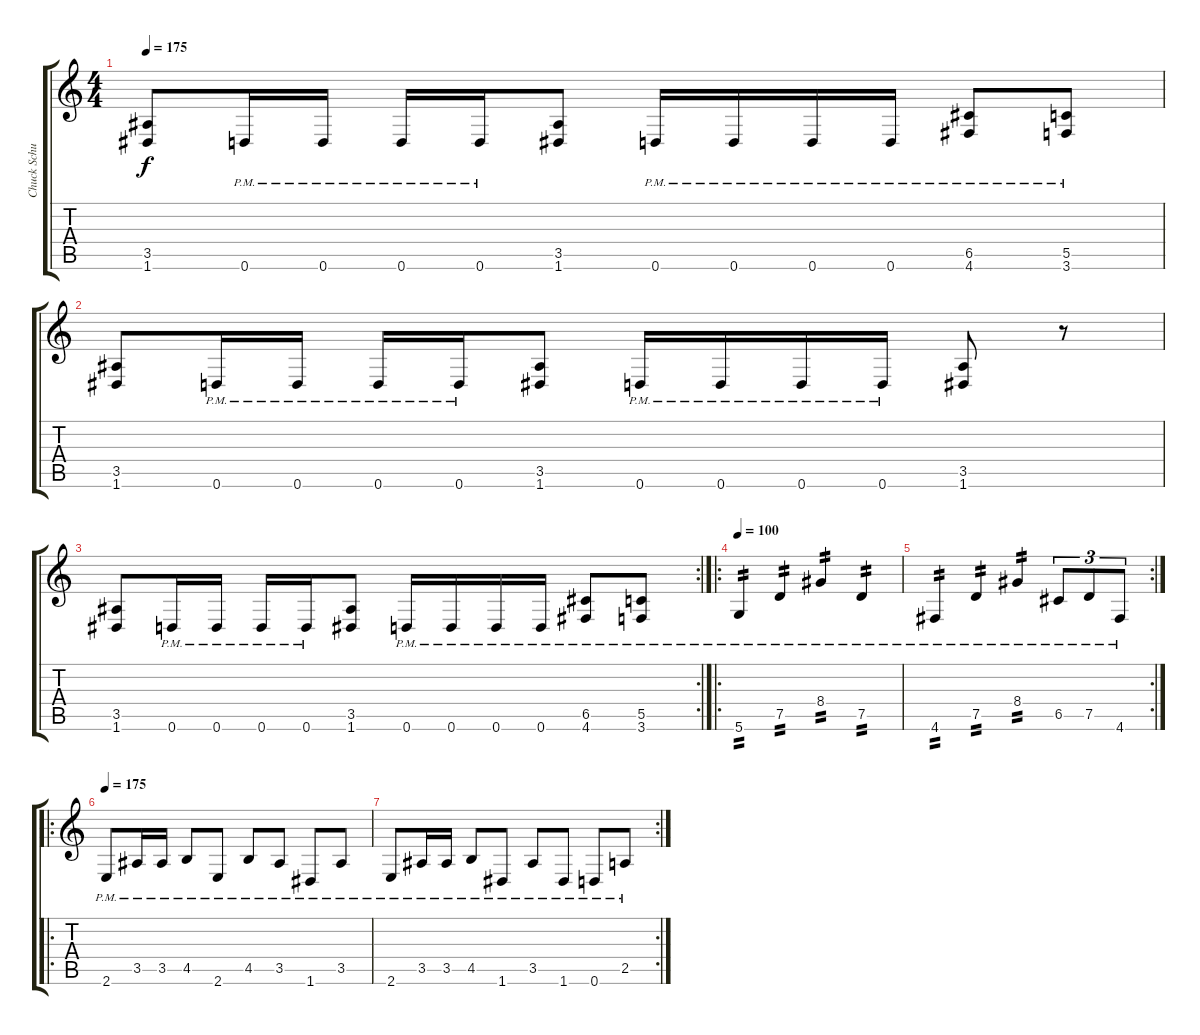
\track ("Chuck Schuldiner" "Chuck Schu") {instrument distortionguitar}
\staff {score tabs}
\tuning (D4 A3 F3 C3 G2 D2) {hide}
\ts (4 4)
\tempo 175
\clef g2
\ks c
(3.5 1.6).8{dy f} 0.6{pm}.16 0.6{pm}.16 0.6{pm}.16 0.6{pm}.16 (3.5 1.6).8 0.6{pm}.16 0.6{pm}.16 0.6{pm}.16 0.6{pm}.16 (6.5{pm} 4.6{pm}).8 (5.5{pm} 3.6{pm}).8 |
(3.5 1.6).8 0.6{pm}.16 0.6{pm}.16 0.6{pm}.16 0.6{pm}.16 (3.5 1.6).8 0.6{pm}.16 0.6{pm}.16 0.6{pm}.16 0.6{pm}.16 (3.5 1.6).8 r.8 |
\rc 2
(3.5 1.6).8 0.6{pm}.16 0.6{pm}.16 0.6{pm}.16 0.6{pm}.16 (3.5 1.6).8 0.6{pm}.16 0.6{pm}.16 0.6{pm}.16 0.6{pm}.16 (6.5{pm} 4.6{pm}).8 (5.5{pm} 3.6{pm}).8 |
\ro
\section ("" "")
\tempo 100
5.6{pm}.4{tp 2} 7.5{pm}.4{tp 2} 8.4{pm}.4{tp 2} 7.5{pm}.4{tp 2} |
\rc 2
4.6{pm}.4{tp 2} 7.5{pm}.4{tp 2} 8.4{pm}.4{tp 2} 6.5{pm}.8{tu (3 2)} 7.5{pm}.8{tu (3 2)} 4.6{pm}.8{tu (3 2)} |
\ro
\section ("" "")
\tempo 175
2.6{pm}.8 3.5{pm}.16 3.5{pm}.16 4.5{pm}.8 2.6{pm}.8 4.5{pm}.8 3.5{pm}.8 1.6{pm}.8 3.5{pm}.8 |
\rc 2
2.6{pm}.8 3.5{pm}.16 3.5{pm}.16 4.5{pm}.8 1.6{pm}.8 3.5{pm}.8 1.6{pm}.8 0.6{pm}.8 2.5{pm}.8
